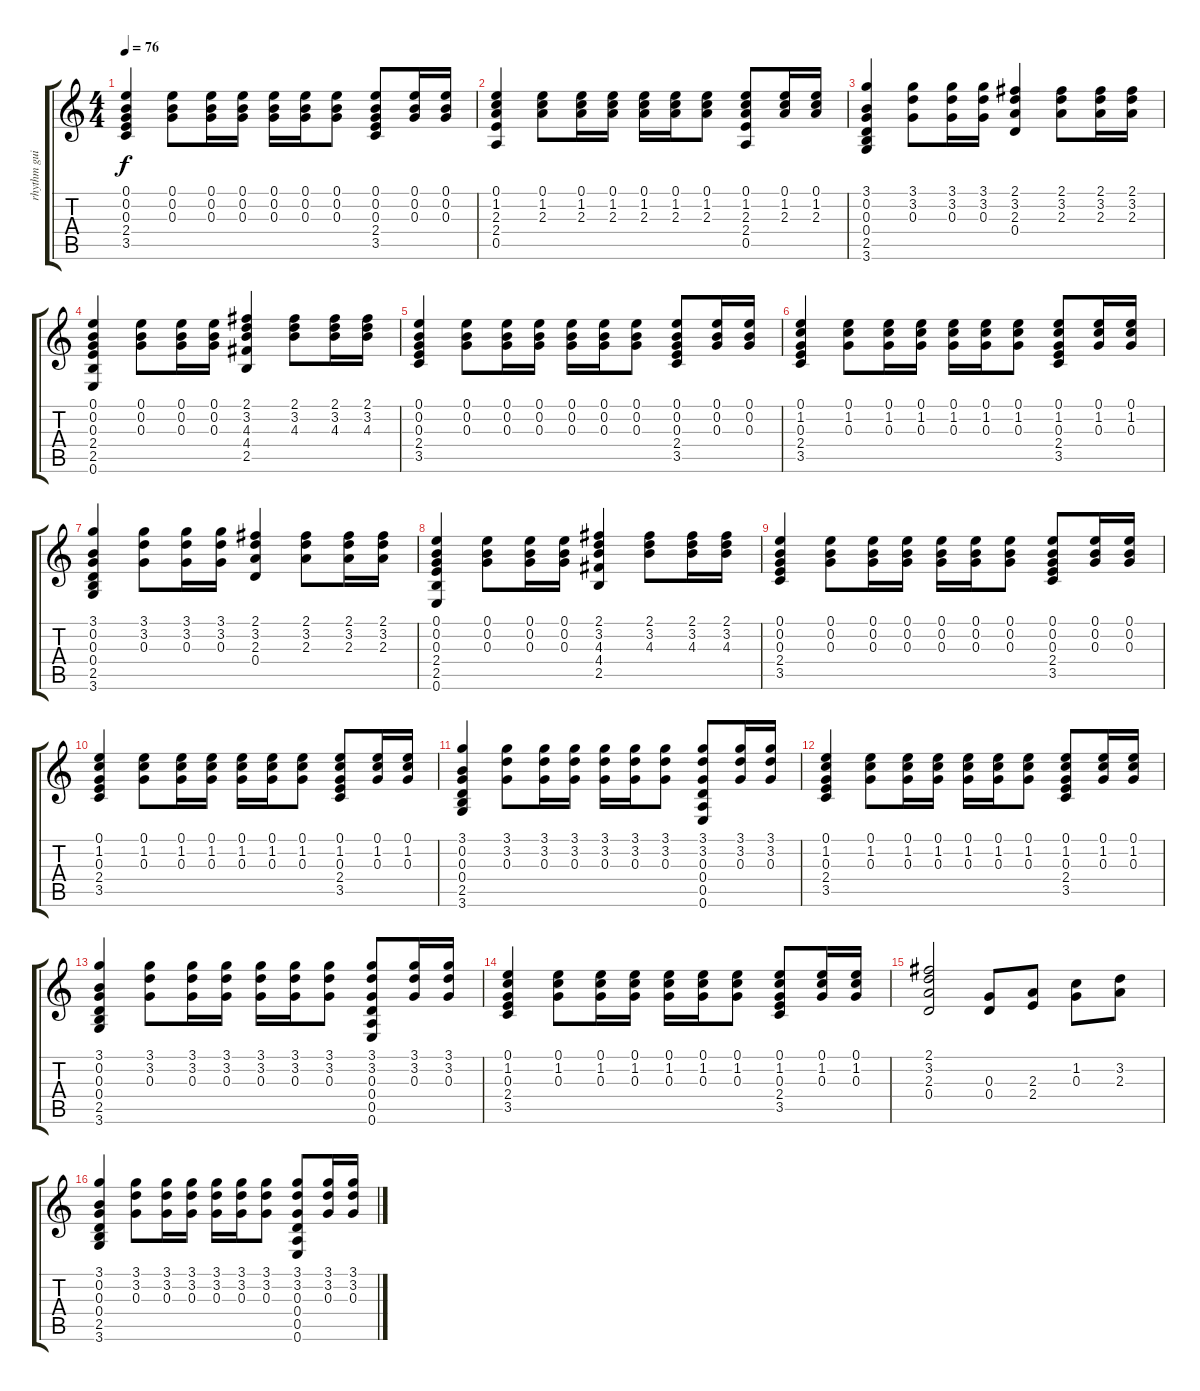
\track ("rhythm guitar" "rhythm gui") {instrument acousticguitarsteel}
\staff {score tabs}
\tuning (E4 B3 G3 D3 A2 E2) {hide}
\ts (4 4)
\tempo 76
\clef g2
\ks c
(0.1 0.2 0.3 2.4 3.5).4{dy f} (0.1 0.2 0.3).8 (0.1 0.2 0.3).16 (0.1 0.2 0.3).16 (0.1 0.2 0.3).16 (0.1 0.2 0.3).16 (0.1 0.2 0.3).8 (0.1 0.2 0.3 2.4 3.5).8 (0.1 0.2 0.3).16 (0.1 0.2 0.3).16 |
(0.1 1.2 2.3 2.4 0.5).4 (0.1 1.2 2.3).8 (0.1 1.2 2.3).16 (0.1 1.2 2.3).16 (0.1 1.2 2.3).16 (0.1 1.2 2.3).16 (0.1 1.2 2.3).8 (0.1 1.2 2.3 2.4 0.5).8 (0.1 1.2 2.3).16 (0.1 1.2 2.3).16 |
(3.1 0.2 0.3 0.4 2.5 3.6).4 (3.1 3.2 0.3).8 (3.1 3.2 0.3).16 (3.1 3.2 0.3).16 (2.1 3.2 2.3 0.4).4 (2.1 3.2 2.3).8 (2.1 3.2 2.3).16 (2.1 3.2 2.3).16 |
(0.1 0.2 0.3 2.4 2.5 0.6).4 (0.1 0.2 0.3).8 (0.1 0.2 0.3).16 (0.1 0.2 0.3).16 (2.1 3.2 4.3 4.4 2.5).4 (2.1 3.2 4.3).8 (2.1 3.2 4.3).16 (2.1 3.2 4.3).16 |
(0.1 0.2 0.3 2.4 3.5).4 (0.1 0.2 0.3).8 (0.1 0.2 0.3).16 (0.1 0.2 0.3).16 (0.1 0.2 0.3).16 (0.1 0.2 0.3).16 (0.1 0.2 0.3).8 (0.1 0.2 0.3 2.4 3.5).8 (0.1 0.2 0.3).16 (0.1 0.2 0.3).16 |
(0.1 1.2 0.3 2.4 3.5).4 (0.1 1.2 0.3).8 (0.1 1.2 0.3).16 (0.1 1.2 0.3).16 (0.1 1.2 0.3).16 (0.1 1.2 0.3).16 (0.1 1.2 0.3).8 (0.1 1.2 0.3 2.4 3.5).8 (0.1 1.2 0.3).16 (0.1 1.2 0.3).16 |
(3.1 0.2 0.3 0.4 2.5 3.6).4 (3.1 3.2 0.3).8 (3.1 3.2 0.3).16 (3.1 3.2 0.3).16 (2.1 3.2 2.3 0.4).4 (2.1 3.2 2.3).8 (2.1 3.2 2.3).16 (2.1 3.2 2.3).16 |
(0.1 0.2 0.3 2.4 2.5 0.6).4 (0.1 0.2 0.3).8 (0.1 0.2 0.3).16 (0.1 0.2 0.3).16 (2.1 3.2 4.3 4.4 2.5).4 (2.1 3.2 4.3).8 (2.1 3.2 4.3).16 (2.1 3.2 4.3).16 |
(0.1 0.2 0.3 2.4 3.5).4 (0.1 0.2 0.3).8 (0.1 0.2 0.3).16 (0.1 0.2 0.3).16 (0.1 0.2 0.3).16 (0.1 0.2 0.3).16 (0.1 0.2 0.3).8 (0.1 0.2 0.3 2.4 3.5).8 (0.1 0.2 0.3).16 (0.1 0.2 0.3).16 |
(0.1 1.2 0.3 2.4 3.5).4 (0.1 1.2 0.3).8 (0.1 1.2 0.3).16 (0.1 1.2 0.3).16 (0.1 1.2 0.3).16 (0.1 1.2 0.3).16 (0.1 1.2 0.3).8 (0.1 1.2 0.3 2.4 3.5).8 (0.1 1.2 0.3).16 (0.1 1.2 0.3).16 |
(3.1 0.2 0.3 0.4 2.5 3.6).4 (3.1 3.2 0.3).8 (3.1 3.2 0.3).16 (3.1 3.2 0.3).16 (3.1 3.2 0.3).16 (3.1 3.2 0.3).16 (3.1 3.2 0.3).8 (3.1 3.2 0.3 0.4 0.5 0.6).8 (3.1 3.2 0.3).16 (3.1 3.2 0.3).16 |
(0.1 1.2 0.3 2.4 3.5).4 (0.1 1.2 0.3).8 (0.1 1.2 0.3).16 (0.1 1.2 0.3).16 (0.1 1.2 0.3).16 (0.1 1.2 0.3).16 (0.1 1.2 0.3).8 (0.1 1.2 0.3 2.4 3.5).8 (0.1 1.2 0.3).16 (0.1 1.2 0.3).16 |
(3.1 0.2 0.3 0.4 2.5 3.6).4 (3.1 3.2 0.3).8 (3.1 3.2 0.3).16 (3.1 3.2 0.3).16 (3.1 3.2 0.3).16 (3.1 3.2 0.3).16 (3.1 3.2 0.3).8 (3.1 3.2 0.3 0.4 0.5 0.6).8 (3.1 3.2 0.3).16 (3.1 3.2 0.3).16 |
(0.1 1.2 0.3 2.4 3.5).4 (0.1 1.2 0.3).8 (0.1 1.2 0.3).16 (0.1 1.2 0.3).16 (0.1 1.2 0.3).16 (0.1 1.2 0.3).16 (0.1 1.2 0.3).8 (0.1 1.2 0.3 2.4 3.5).8 (0.1 1.2 0.3).16 (0.1 1.2 0.3).16 |
(2.1 3.2 2.3 0.4).2 (0.3 0.4).8 (2.3 2.4).8 (1.2 0.3).8 (3.2 2.3).8 |
(3.1 0.2 0.3 0.4 2.5 3.6).4 (3.1 3.2 0.3).8 (3.1 3.2 0.3).16 (3.1 3.2 0.3).16 (3.1 3.2 0.3).16 (3.1 3.2 0.3).16 (3.1 3.2 0.3).8 (3.1 3.2 0.3 0.4 0.5 0.6).8 (3.1 3.2 0.3).16 (3.1 3.2 0.3).16
